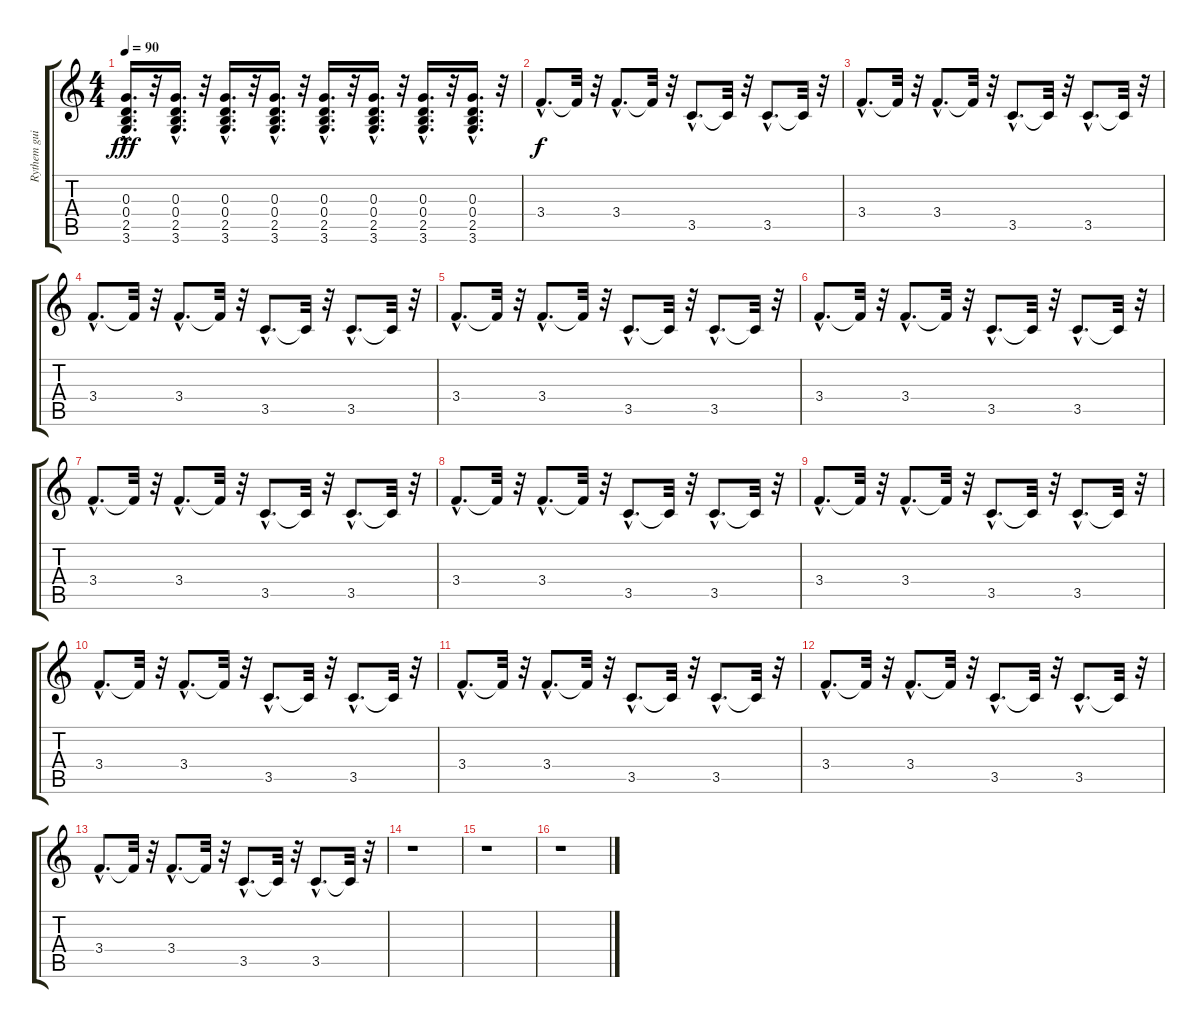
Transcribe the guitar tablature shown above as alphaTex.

\track ("Rythem guitar " "Rythem gui") {instrument distortionguitar}
\staff {score tabs}
\tuning (E4 B3 G3 D3 A2 E2) {hide}
\ts (4 4)
\tempo 90
\clef g2
\ks c
(0.3{hac} 0.4{hac} 2.5{hac} 3.6{hac}).16{d dy fff} r.32 (0.3{hac} 0.4{hac} 2.5{hac} 3.6{hac}).16{d} r.32 (0.3{hac} 0.4{hac} 2.5{hac} 3.6{hac}).16{d} r.32 (0.3{hac} 0.4{hac} 2.5{hac} 3.6{hac}).16{d} r.32 (0.3{hac} 0.4{hac} 2.5{hac} 3.6{hac}).16{d} r.32 (0.3{hac} 0.4{hac} 2.5{hac} 3.6{hac}).16{d} r.32 (0.3{hac} 0.4{hac} 2.5{hac} 3.6{hac}).16{d} r.32 (0.3{hac} 0.4{hac} 2.5{hac} 3.6{hac}).16{d} r.32 |
3.4{hac}.8{d dy f} 3.4{t}.32 r.32 3.4{hac}.8{d} 3.4{t}.32 r.32 3.5{hac}.8{d} 3.5{t}.32 r.32 3.5{hac}.8{d} 3.5{t}.32 r.32 |
3.4{hac}.8{d} 3.4{t}.32 r.32 3.4{hac}.8{d} 3.4{t}.32 r.32 3.5{hac}.8{d} 3.5{t}.32 r.32 3.5{hac}.8{d} 3.5{t}.32 r.32 |
3.4{hac}.8{d} 3.4{t}.32 r.32 3.4{hac}.8{d} 3.4{t}.32 r.32 3.5{hac}.8{d} 3.5{t}.32 r.32 3.5{hac}.8{d} 3.5{t}.32 r.32 |
3.4{hac}.8{d} 3.4{t}.32 r.32 3.4{hac}.8{d} 3.4{t}.32 r.32 3.5{hac}.8{d} 3.5{t}.32 r.32 3.5{hac}.8{d} 3.5{t}.32 r.32 |
3.4{hac}.8{d} 3.4{t}.32 r.32 3.4{hac}.8{d} 3.4{t}.32 r.32 3.5{hac}.8{d} 3.5{t}.32 r.32 3.5{hac}.8{d} 3.5{t}.32 r.32 |
3.4{hac}.8{d} 3.4{t}.32 r.32 3.4{hac}.8{d} 3.4{t}.32 r.32 3.5{hac}.8{d} 3.5{t}.32 r.32 3.5{hac}.8{d} 3.5{t}.32 r.32 |
3.4{hac}.8{d} 3.4{t}.32 r.32 3.4{hac}.8{d} 3.4{t}.32 r.32 3.5{hac}.8{d} 3.5{t}.32 r.32 3.5{hac}.8{d} 3.5{t}.32 r.32 |
3.4{hac}.8{d} 3.4{t}.32 r.32 3.4{hac}.8{d} 3.4{t}.32 r.32 3.5{hac}.8{d} 3.5{t}.32 r.32 3.5{hac}.8{d} 3.5{t}.32 r.32 |
3.4{hac}.8{d} 3.4{t}.32 r.32 3.4{hac}.8{d} 3.4{t}.32 r.32 3.5{hac}.8{d} 3.5{t}.32 r.32 3.5{hac}.8{d} 3.5{t}.32 r.32 |
3.4{hac}.8{d} 3.4{t}.32 r.32 3.4{hac}.8{d} 3.4{t}.32 r.32 3.5{hac}.8{d} 3.5{t}.32 r.32 3.5{hac}.8{d} 3.5{t}.32 r.32 |
3.4{hac}.8{d} 3.4{t}.32 r.32 3.4{hac}.8{d} 3.4{t}.32 r.32 3.5{hac}.8{d} 3.5{t}.32 r.32 3.5{hac}.8{d} 3.5{t}.32 r.32 |
3.4{hac}.8{d} 3.4{t}.32 r.32 3.4{hac}.8{d} 3.4{t}.32 r.32 3.5{hac}.8{d} 3.5{t}.32 r.32 3.5{hac}.8{d} 3.5{t}.32 r.32 |
r.1 |
r.1 |
r.1
